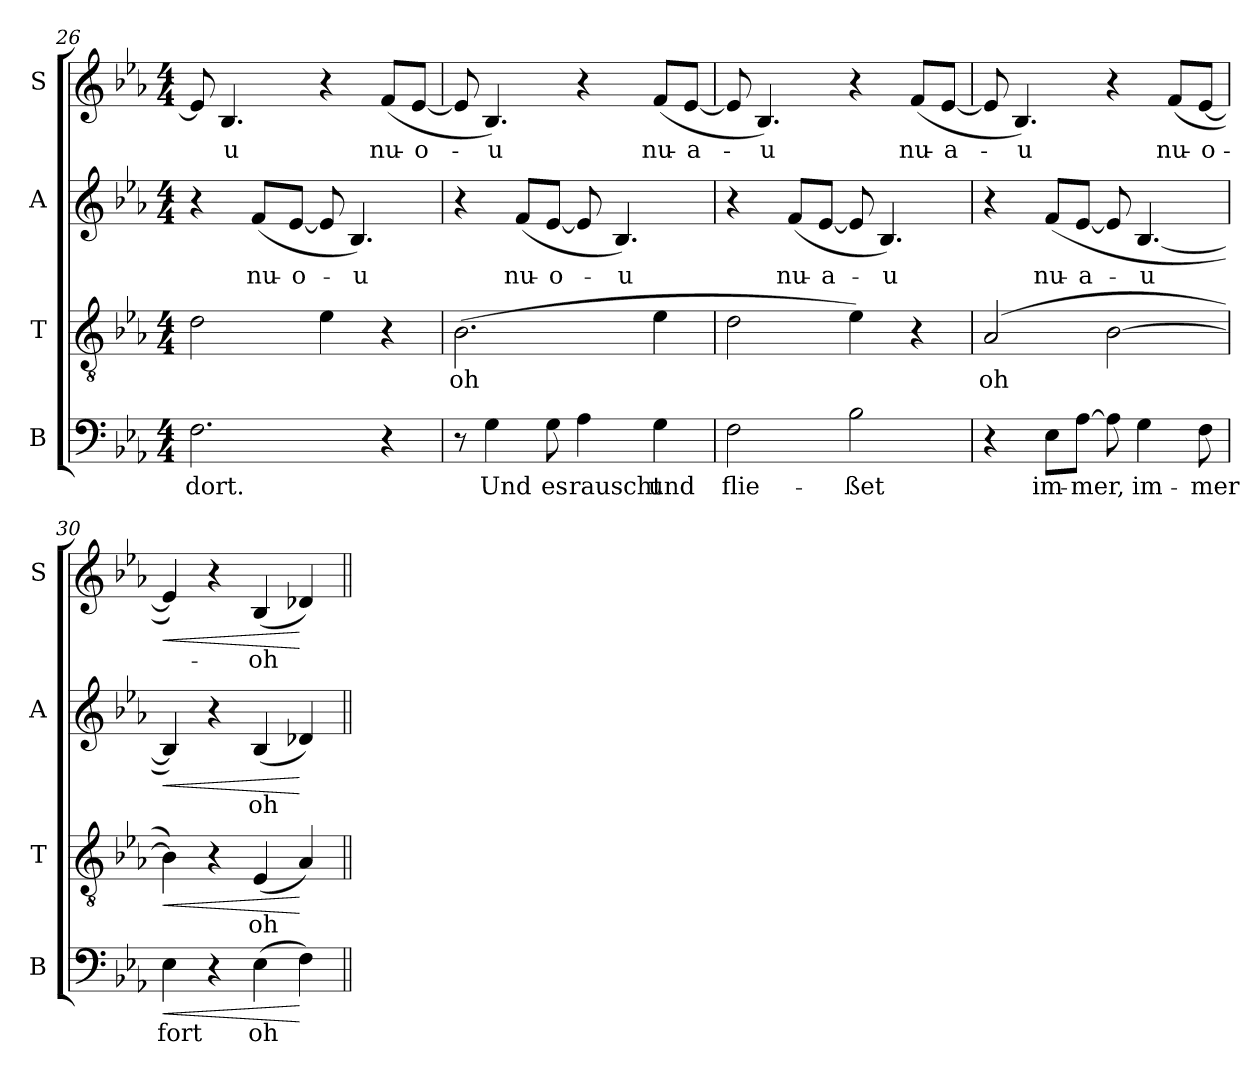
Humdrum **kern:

**kern	**text	**dynam	**kern	**text	**dynam	**kern	**text	**dynam	**kern	**text	**dynam
*part4	*part4	*part4	*part3	*part3	*part3	*part2	*part2	*part2	*part1	*part1	*part1
*staff4	*staff4	*staff4	*staff3	*staff3	*staff3	*staff2	*staff2	*staff2	*staff1	*staff1	*staff1
*I"B	*	*	*I"T	*	*	*I"A	*	*	*I"S	*	*
*I'B	*	*	*I'T	*	*	*I'A	*	*	*I'S	*	*
*clefF4	*	*	*clefGv2	*	*	*clefG2	*	*	*clefG2	*	*
*	*	*	*ITrd7c12	*	*	*	*	*	*	*	*
*k[b-e-a-]	*	*	*k[b-e-a-]	*	*	*k[b-e-a-]	*	*	*k[b-e-a-]	*	*
*E-:	*	*	*E-:	*	*	*E-:	*	*	*E-:	*	*
*M4/4	*	*	*M4/4	*	*	*M4/4	*	*	*M4/4	*	*
=26	=26	=26	=26	=26	=26	=26	=26	=26	=26	=26	=26
!	!LO:LY:b:color=#000000	!	!	!	!	!	!	!	!	!	!
2.Fi\	dort.	.	2Di\	.	.	4r	.	.	8e-i/]	.	.
!	!	!	!	!	!	!	!	!	!	!LO:LY:b:color=#000000	!
.	.	.	.	.	.	.	.	.	4.B-i/	-u	.
!	!	!	!	!	!	!	!LO:LY:b:color=#000000	!	!	!	!
.	.	.	.	.	.	(8fi/L	nu-	.	.	.	.
!	!	!	!	!	!	!	!LO:LY:b:color=#000000	!	!	!	!
.	.	.	.	.	.	[<8e-i/J	-o-	.	.	.	.
.	.	.	4E-i\	.	.	8e-i/]	.	.	4r	.	.
!	!	!	!	!	!	!	!LO:LY:b:color=#000000	!	!	!	!
.	.	.	.	.	.	4.B-i/)	-u	.	.	.	.
!	!	!	!	!	!	!	!	!	!	!LO:LY:b:color=#000000	!
4r	.	.	4r	.	.	.	.	.	(8fi/L	nu-	.
!	!	!	!	!	!	!	!	!	!	!LO:LY:b:color=#000000	!
.	.	.	.	.	.	.	.	.	[<8e-i/J	-o-	.
!!LO:LB:g=z
=27	=27	=27	=27	=27	=27	=27	=27	=27	=27	=27	=27
!	!	!	!	!LO:LY:b:color=#000000	!	!	!	!	!	!	!
8r	.	.	(2.BB-i\	oh	.	4r	.	.	8e-i/]	.	.
!	!LO:LY:b:color=#000000	!	!	!	!	!	!	!	!	!	!
!	!	!	!	!	!	!	!	!	!	!LO:LY:b:color=#000000	!
4Gi\	Und	.	.	.	.	.	.	.	4.B-i/)	-u	.
!	!	!	!	!	!	!	!LO:LY:b:color=#000000	!	!	!	!
.	.	.	.	.	.	(8fi/L	nu-	.	.	.	.
!	!LO:LY:b:color=#000000	!	!	!	!	!	!	!	!	!	!
!	!	!	!	!	!	!	!LO:LY:b:color=#000000	!	!	!	!
8Gi\	es	.	.	.	.	[<8e-i/J	-o-	.	.	.	.
!	!LO:LY:b:color=#000000	!	!	!	!	!	!	!	!	!	!
4A-i\	rauscht	.	.	.	.	8e-i/]	.	.	4r	.	.
!	!	!	!	!	!	!	!LO:LY:b:color=#000000	!	!	!	!
.	.	.	.	.	.	4.B-i/)	-u	.	.	.	.
!	!LO:LY:b:color=#000000	!	!	!	!	!	!	!	!	!	!
!	!	!	!	!	!	!	!	!	!	!LO:LY:b:color=#000000	!
4Gi\	und	.	4E-i\	.	.	.	.	.	(8fi/L	nu-	.
!	!	!	!	!	!	!	!	!	!	!LO:LY:b:color=#000000	!
.	.	.	.	.	.	.	.	.	[<8e-i/J	-a-	.
=28	=28	=28	=28	=28	=28	=28	=28	=28	=28	=28	=28
!	!LO:LY:b:color=#000000	!	!	!	!	!	!	!	!	!	!
2Fi\	flie-	.	2Di\	.	.	4r	.	.	8e-i/]	.	.
!	!	!	!	!	!	!	!	!	!	!LO:LY:b:color=#000000	!
.	.	.	.	.	.	.	.	.	4.B-i/)	-u	.
!	!	!	!	!	!	!	!LO:LY:b:color=#000000	!	!	!	!
.	.	.	.	.	.	(8fi/L	nu-	.	.	.	.
!	!	!	!	!	!	!	!LO:LY:b:color=#000000	!	!	!	!
.	.	.	.	.	.	[<8e-i/J	-a-	.	.	.	.
!	!LO:LY:b:color=#000000	!	!	!	!	!	!	!	!	!	!
2B-i\	-ßet	.	4E-i\)	.	.	8e-i/]	.	.	4r	.	.
!	!	!	!	!	!	!	!LO:LY:b:color=#000000	!	!	!	!
.	.	.	.	.	.	4.B-i/)	-u	.	.	.	.
!	!	!	!	!	!	!	!	!	!	!LO:LY:b:color=#000000	!
.	.	.	4r	.	.	.	.	.	(8fi/L	nu-	.
!	!	!	!	!	!	!	!	!	!	!LO:LY:b:color=#000000	!
.	.	.	.	.	.	.	.	.	[<8e-i/J	-a-	.
=29	=29	=29	=29	=29	=29	=29	=29	=29	=29	=29	=29
!	!	!	!	!LO:LY:b:color=#000000	!	!	!	!	!	!	!
4r	.	.	(2AA-i/	oh	.	4r	.	.	8e-i/]	.	.
!	!	!	!	!	!	!	!	!	!	!LO:LY:b:color=#000000	!
.	.	.	.	.	.	.	.	.	4.B-i/)	-u	.
!	!LO:LY:b:color=#000000	!	!	!	!	!	!	!	!	!	!
!	!	!	!	!	!	!	!LO:LY:b:color=#000000	!	!	!	!
8E-i\L	im-	.	.	.	.	(8fi/L	nu-	.	.	.	.
!	!LO:LY:b:color=#000000	!	!	!	!	!	!	!	!	!	!
!	!	!	!	!	!	!	!LO:LY:b:color=#000000	!	!	!	!
[>8A-i\J	-mer,	.	.	.	.	[<8e-i/J	-a-	.	.	.	.
8A-i\]	.	.	[>2BB-i\	.	.	8e-i/]	.	.	4r	.	.
!	!LO:LY:b:color=#000000	!	!	!	!	!	!	!	!	!	!
!	!	!	!	!	!	!	!LO:LY:b:color=#000000	!	!	!	!
4Gi\	im-	.	.	.	.	[<4.B-i/	-u	.	.	.	.
!	!	!	!	!	!	!	!	!	!	!LO:LY:b:color=#000000	!
.	.	.	.	.	.	.	.	.	(8fi/L	nu-	.
!	!LO:LY:b:color=#000000	!	!	!	!	!	!	!	!	!	!
!	!	!	!	!	!	!	!	!	!	!LO:LY:b:color=#000000	!
8Fi\	-mer	.	.	.	.	.	.	.	[<8e-i/J	-o-	.
=30	=30	=30	=30	=30	=30	=30	=30	=30	=30	=30	=30
!	!LO:LY:b:color=#000000	!LO:HP:b	!	!	!LO:HP:b	!	!	!LO:HP:b	!	!	!LO:HP:b
4E-i\	fort	<	4BB-i\])	.	<	4B-i/])	.	<	4e-i/])	.	<
4r	.	.	4r	.	.	4r	.	.	4r	.	.
!	!LO:LY:b:color=#000000	!	!	!	!	!	!	!	!	!	!
!	!	!	!	!LO:LY:b:color=#000000	!	!	!	!	!	!	!
!	!	!	!	!	!	!	!LO:LY:b:color=#000000	!	!	!	!
!	!	!	!	!	!	!	!	!	!	!LO:LY:b:color=#000000	!
(4E-i\	oh	.	(4EE-i/	oh	.	(4B-i/	oh	.	(4B-i/	-oh	.
4Fi\)	.	[	4AA-i/)	.	[	4d-Xi/)	.	[	4d-Xi/)	.	[
=||	=||	=||	=||	=||	=||	=||	=||	=||	=||	=||	=||
*-	*-	*-	*-	*-	*-	*-	*-	*-	*-	*-	*-
